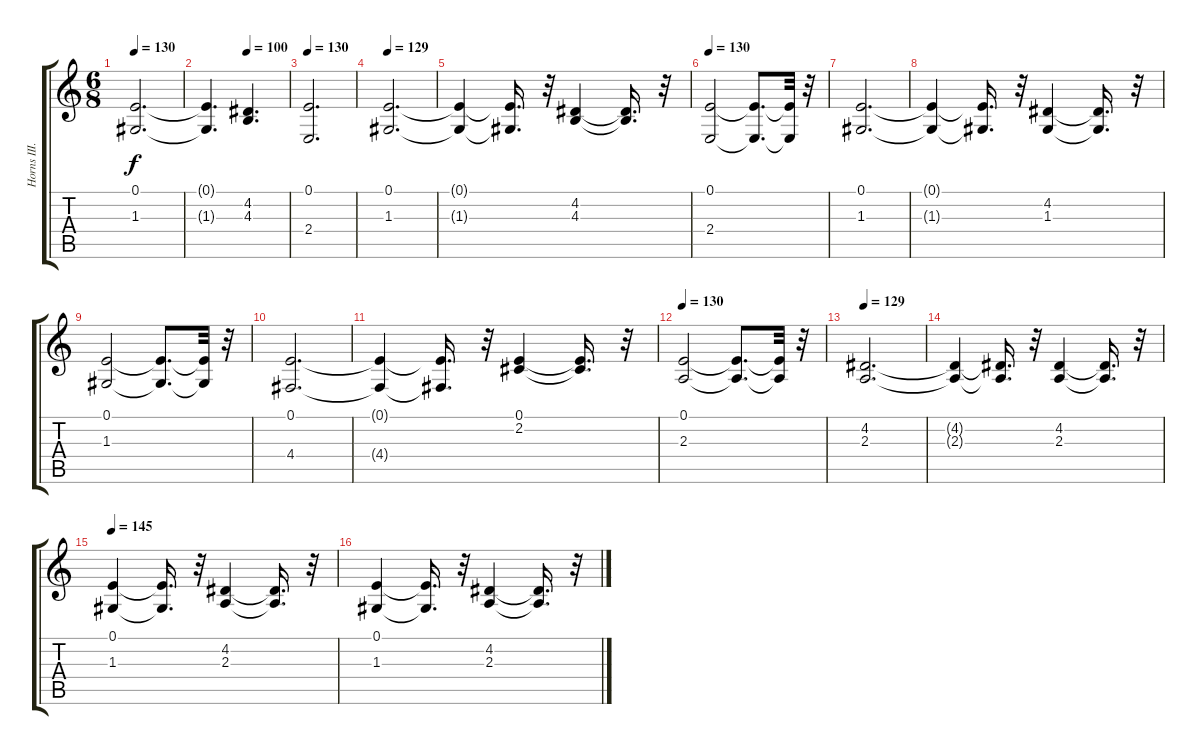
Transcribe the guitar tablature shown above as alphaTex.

\track ("Horns III., IV. E" "Horns III.") {instrument frenchhorn}
\staff {score tabs}
\tuning (E4 B3 G3 D3 A2 E2) {hide}
\ts (6 8)
\tempo 130
\clef g2
\ks c
(0.1 1.3).2{d dy f} |
\tempo (100 0.5)
(0.1{t} 1.3{t}).4{d} (4.2 4.3).4{d} |
\tempo 130
(0.1 2.4).2{d} |
\tempo 129
(0.1 1.3).2{d} |
(0.1{t} 1.3{t}).4 (0.1{t} 1.3{t}).16{d} r.32 (4.2 4.3).4 (4.2{t} 4.3{t}).16{d} r.32 |
\tempo 130
(0.1 2.4).2 (0.1{t} 2.4{t}).8{d} (0.1{t} 2.4{t}).32 r.32 |
(0.1 1.3).2{d} |
(0.1{t} 1.3{t}).4 (0.1{t} 1.3{t}).16{d} r.32 (4.2 1.3).4 (4.2{t} 1.3{t}).16{d} r.32 |
(0.1 1.3).2 (0.1{t} 1.3{t}).8{d} (0.1{t} 1.3{t}).32 r.32 |
(0.1 4.4).2{d} |
(0.1{t} 4.4{t}).4 (0.1{t} 4.4{t}).16{d} r.32 (0.1 2.2).4 (0.1{t} 2.2{t}).16{d} r.32 |
\tempo 130
(0.1 2.3).2 (0.1{t} 2.3{t}).8{d} (0.1{t} 2.3{t}).32 r.32 |
\tempo 129
(4.2 2.3).2{d} |
(4.2{t} 2.3{t}).4 (4.2{t} 2.3{t}).16{d} r.32 (4.2 2.3).4 (4.2{t} 2.3{t}).16{d} r.32 |
\tempo 145
(0.1 1.3).4 (0.1{t} 1.3{t}).16{d} r.32 (4.2 2.3).4 (4.2{t} 2.3{t}).16{d} r.32 |
(0.1 1.3).4 (0.1{t} 1.3{t}).16{d} r.32 (4.2 2.3).4 (4.2{t} 2.3{t}).16{d} r.32
